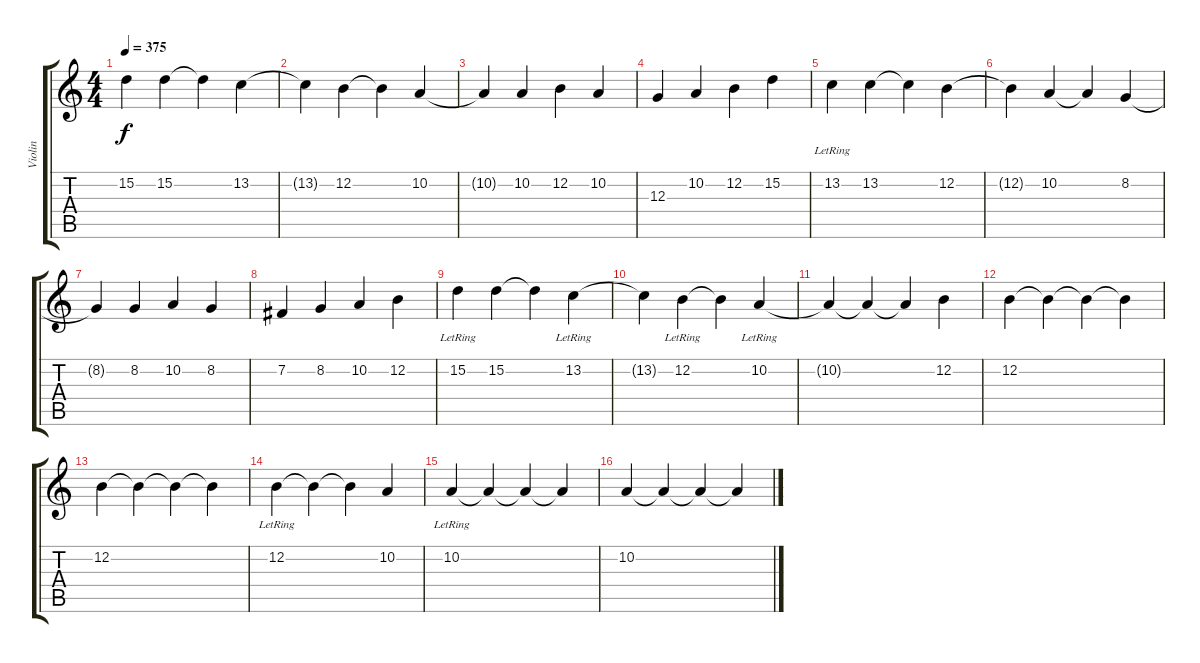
\track ("Violin" "Violin") {instrument violin}
\staff {score tabs}
\tuning (E4 B3 G3 D3 A2 E2) {hide}
\ts (4 4)
\tempo 375
\clef g2
\ks c
15.2.4{dy f} 15.2.4 15.2{t}.4 13.2.4 |
13.2{t}.4 12.2.4 12.2{t}.4 10.2.4 |
10.2{t}.4 10.2.4 12.2.4 10.2.4 |
12.3.4 10.2.4 12.2.4 15.2.4 |
13.2{lr}.4 13.2.4 13.2{t}.4 12.2.4 |
12.2{t}.4 10.2.4 10.2{t}.4 8.2.4 |
8.2{t}.4 8.2.4 10.2.4 8.2.4 |
7.2.4 8.2.4 10.2.4 12.2.4 |
15.2{lr}.4 15.2.4 15.2{t}.4 13.2{lr}.4 |
13.2{t}.4 12.2{lr}.4 12.2{t}.4 10.2{lr}.4 |
10.2{t}.4 10.2{t}.4 10.2{t}.4 12.2.4 |
12.2.4 12.2{t}.4 12.2{t}.4 12.2{t}.4 |
12.2.4 12.2{t}.4 12.2{t}.4 12.2{t}.4 |
12.2{lr}.4 12.2{t}.4 12.2{t}.4 10.2.4 |
10.2{lr}.4 10.2{t}.4 10.2{t}.4 10.2{t}.4 |
10.2.4 10.2{t}.4 10.2{t}.4 10.2{t}.4
